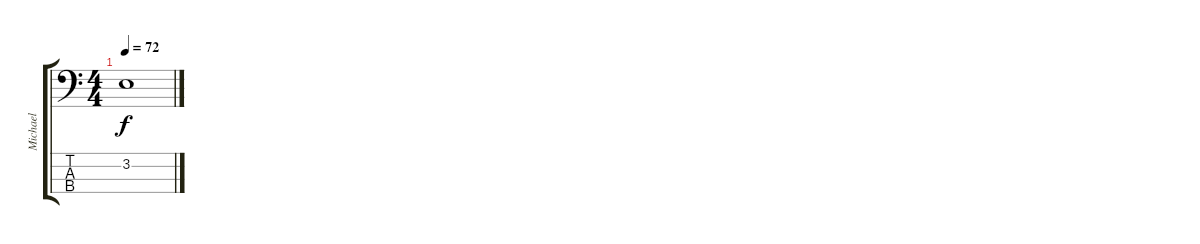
\track ("Michael" "Michael") {instrument electricbassfinger}
\staff {score tabs}
\tuning (Gb2 Db2 Ab1 Eb1) {hide}
\ts (4 4)
\tempo 72
\clef f4
\ks c
3.2{t}.1{dy f}
